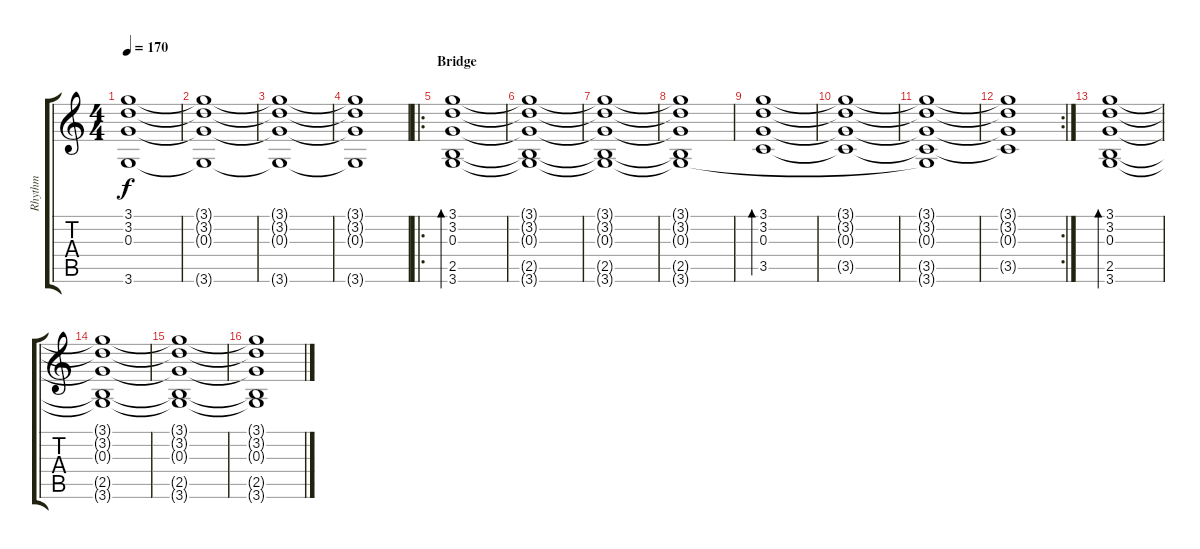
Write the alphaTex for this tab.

\track ("Rhythm" "Rhythm") {instrument overdrivenguitar}
\staff {score tabs}
\tuning (E4 B3 G3 D3 A2 E2) {hide}
\ts (4 4)
\tempo 170
\clef g2
\ks c
(3.1{t} 3.2{t} 0.3{t} 3.6{t}).1{dy f} |
(3.1{t} 3.2{t} 0.3{t} 3.6{t}).1 |
(3.1{t} 3.2{t} 0.3{t} 3.6{t}).1 |
(3.1{t} 3.2{t} 0.3{t} 3.6{t}).1 |
\ro
\section ("" "Bridge")
(3.1 3.2 0.3 2.5 3.6).1{bd 120} |
(3.1{t} 3.2{t} 0.3{t} 2.5{t} 3.6{t}).1 |
(3.1{t} 3.2{t} 0.3{t} 2.5{t} 3.6{t}).1 |
(3.1{t} 3.2{t} 0.3{t} 2.5{t} 3.6{t}).1 |
(3.1 3.2 0.3 3.5).1{bd 120} |
(3.1{t} 3.2{t} 0.3{t} 3.5{t}).1 |
(3.1{t} 3.2{t} 0.3{t} 3.5{t} 3.6{t}).1 |
\rc 2
(3.1{t} 3.2{t} 0.3{t} 3.5{t}).1 |
(3.1 3.2 0.3 2.5 3.6).1{bd 120} |
(3.1{t} 3.2{t} 0.3{t} 2.5{t} 3.6{t}).1 |
(3.1{t} 3.2{t} 0.3{t} 2.5{t} 3.6{t}).1 |
(3.1{t} 3.2{t} 0.3{t} 2.5{t} 3.6{t}).1
